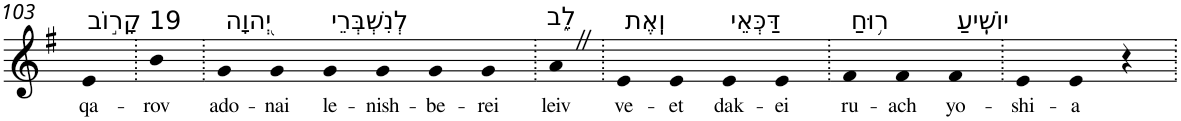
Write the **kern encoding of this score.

**kern	**text
*part1	*part1
*staff1	*staff1
*I"Piano	*
*I'Pno	*
!!LO:PB:g=z
*clefG2	*
*k[f#]	*
*G:	*
=103	=103
!LO:TX:a:t=19 קָר֣וֹב	!
!	!LO:LY:b
4e	qa-
=104.	=104.
!	!LO:LY:b
4b	-rov
=105.	=105.
!LO:TX:a:t=יְ֭הוָה	!
!	!LO:LY:b
4g	ado-
!	!LO:LY:b
4g	-nai
!LO:TX:a:t=לְנִשְׁבְּרֵי	!
!	!LO:LY:b
4g	le-
!	!LO:LY:b
4g	-nish-
!	!LO:LY:b
4g	-be-
!	!LO:LY:b
4g	-rei
=106.	=106.
!LO:TX:a:t=לֵ֑ב	!
!	!LO:LY:b
4aZ	leiv
=107.	=107.
!LO:TX:a:t=וְֽאֶת	!
!	!LO:LY:b
4e	ve-
!	!LO:LY:b
4e	-et
!LO:TX:a:t=דַּכְּאֵי	!
!	!LO:LY:b
4e	dak-
!	!LO:LY:b
4e	-ei
=108.	=108.
!LO:TX:a:t=ר֥וּחַ	!
!	!LO:LY:b
4f#	ru-
!	!LO:LY:b
4f#	-ach
!LO:TX:a:t=יוֹשִֽׁיעַ	!
!	!LO:LY:b
4f#	yo-
=109.	=109.
!	!LO:LY:b
4e	-shi-
!	!LO:LY:b
4e	-a
4r	.
=.	=.
*-	*-
